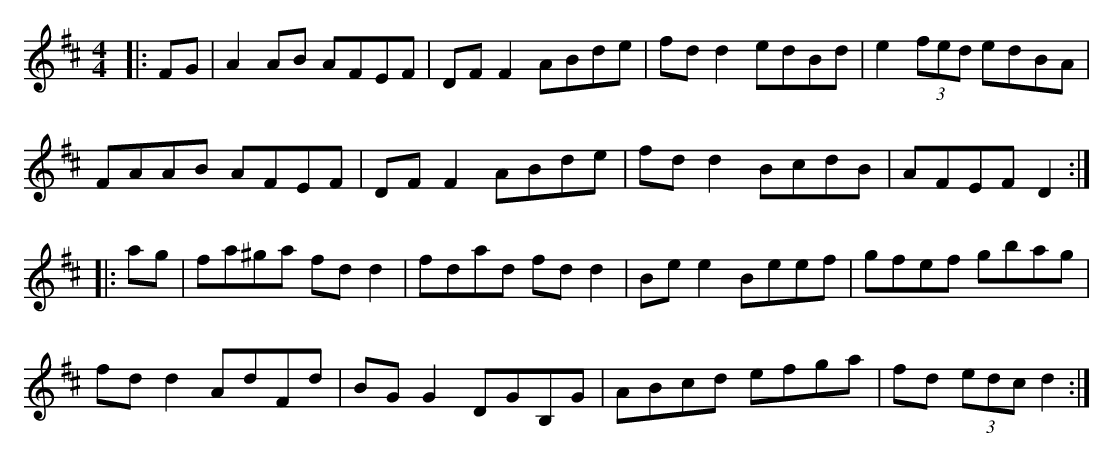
X:1
M:4/4
K:D
|:FG|A2 AB AFEF|DF F2ABde|fd d2 edBd|e2 (3fed edBA|
FAAB AFEF|DFF2 ABde|fd d2 BcdB|AFEF D2:|
|:ag|fa^ga fd d2|fdad fd d2|Be e2 Beef|gfef gbag|
fd d2 AdFd|BG G2 DGB,G|ABcd efga|fd (3edc d2:|
